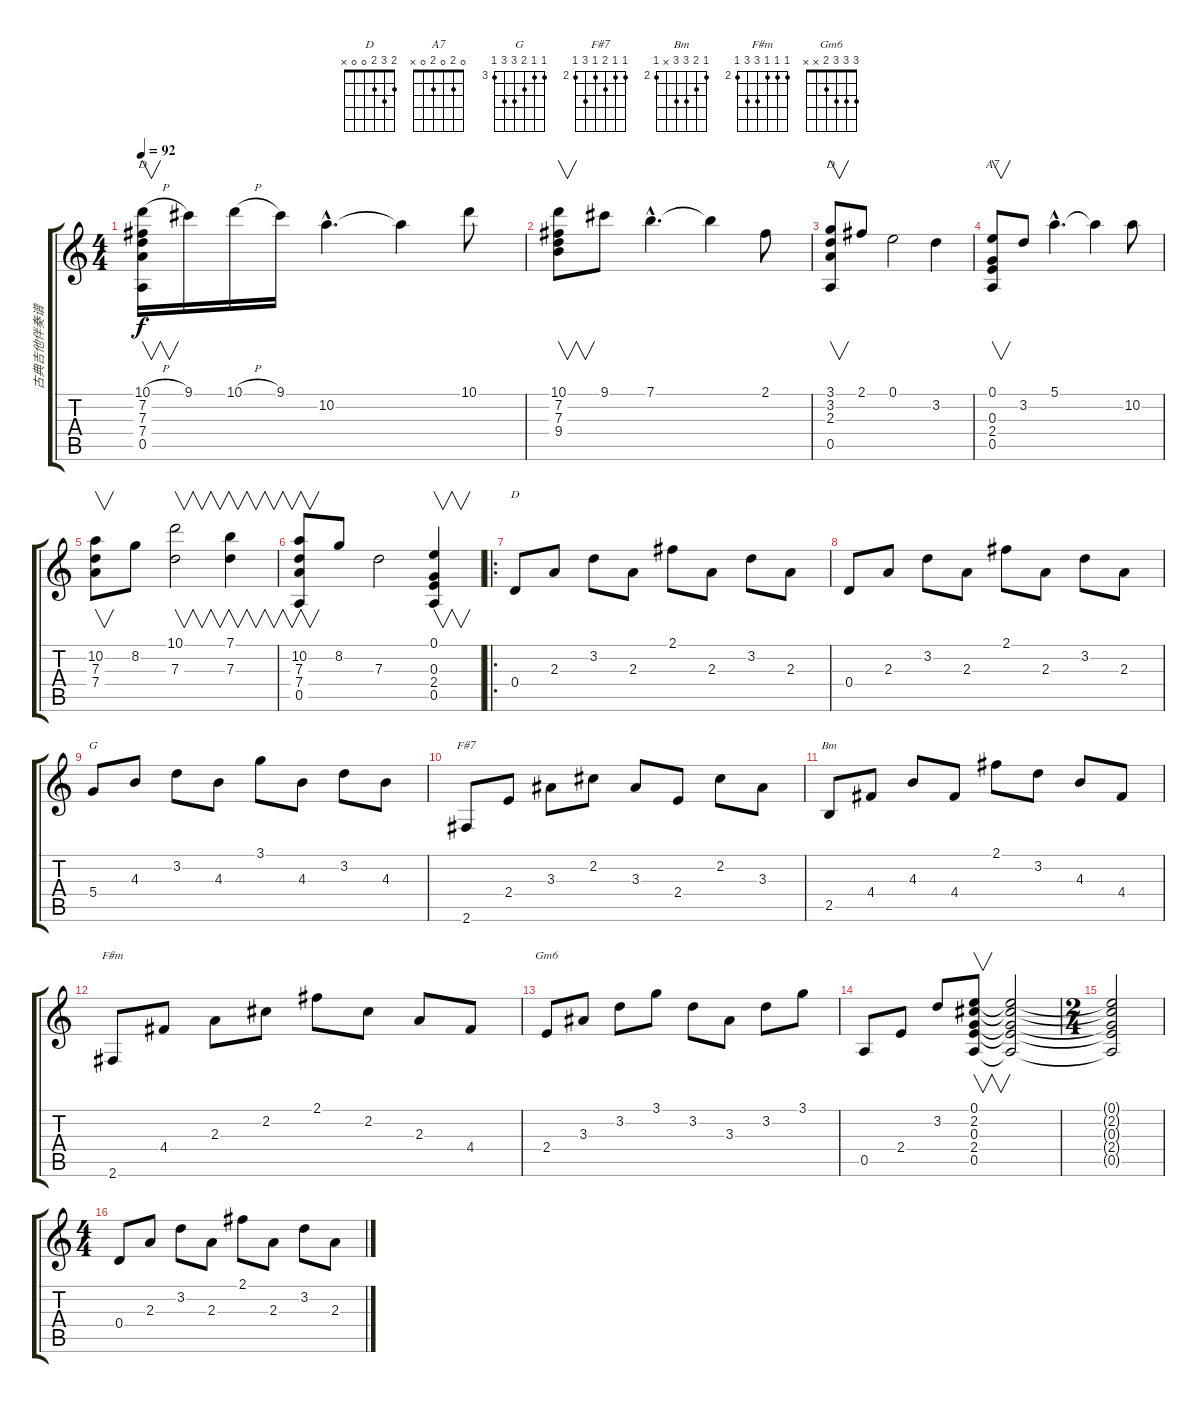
\track ("古典吉他伴奏谱" "古典吉他伴奏谱") {instrument acousticguitarnylon}
\staff {score tabs}
\tuning (E4 B3 G3 D3 A2 E2) {hide}
\chord ("D" 10 7 7 7 0 x) {firstfret 7}
\chord ("D" 2 3 2 0 x x)
\chord ("A7" 0 2 0 2 0 x)
\chord ("D" 2 3 2 0 0 x)
\chord ("G" 3 3 4 5 5 3) {firstfret 3}
\chord ("F#7" 2 2 3 2 4 2) {firstfret 2}
\chord ("Bm" 2 3 4 4 x 2) {firstfret 2}
\chord ("F#m" 2 2 2 4 4 2) {firstfret 2}
\chord ("Gm6" 3 3 3 2 x x)
\ts (4 4)
\tempo 92
\clef g2
\ks c
(10.1{h} 7.2 7.3 7.4 0.5).16{v ch "D" dy f instrument acousticguitarnylon} 9.1.16 10.1{h}.16 9.1.16 10.2{hac}.4{d} 10.2{t}.4 10.1.8 |
(10.1 7.2 7.3 9.4).8{v} 9.1.8 7.1{hac}.4{d} 7.1{t}.4 2.1.8 |
(3.1 3.2 2.3 0.5).8{v ch "D"} 2.1.8 0.1.2 3.2.4 |
(0.1 0.3 2.4 0.5).8{v ch "A7"} 3.2.8 5.1{hac}.4{d} 5.1{t}.4 10.2.8 |
(10.2 7.3 7.4).8{v} 8.2.8 (10.1 7.3).2{v} (7.1 7.3).4{v} |
(10.2 7.3 7.4 0.5).8{v} 8.2.8 7.3.2 (0.1 0.3 2.4 0.5).4{v} |
\ro
0.4.8{ch "D"} 2.3.8 3.2.8 2.3.8 2.1.8 2.3.8 3.2.8 2.3.8 |
0.4.8 2.3.8 3.2.8 2.3.8 2.1.8 2.3.8 3.2.8 2.3.8 |
5.4.8{ch "G"} 4.3.8 3.2.8 4.3.8 3.1.8 4.3.8 3.2.8 4.3.8 |
2.6.8{ch "F#7"} 2.4.8 3.3.8 2.2.8 3.3.8 2.4.8 2.2.8 3.3.8 |
2.5.8{ch "Bm"} 4.4.8 4.3.8 4.4.8 2.1.8 3.2.8 4.3.8 4.4.8 |
2.6.8{ch "F#m"} 4.4.8 2.3.8 2.2.8 2.1.8 2.2.8 2.3.8 4.4.8 |
2.4.8{ch "Gm6"} 3.3.8 3.2.8 3.1.8 3.2.8 3.3.8 3.2.8 3.1.8 |
0.5.8 2.4.8 3.2.8 (0.1 2.2 0.3 2.4 0.5).8{v} (0.1{t} 2.2{t} 0.3{t} 2.4{t} 0.5{t}).2 |
\ts (2 4)
(0.1{t} 2.2{t} 0.3{t} 2.4{t} 0.5{t}).2 |
\ts (4 4)
0.4.8 2.3.8 3.2.8 2.3.8 2.1.8 2.3.8 3.2.8 2.3.8
